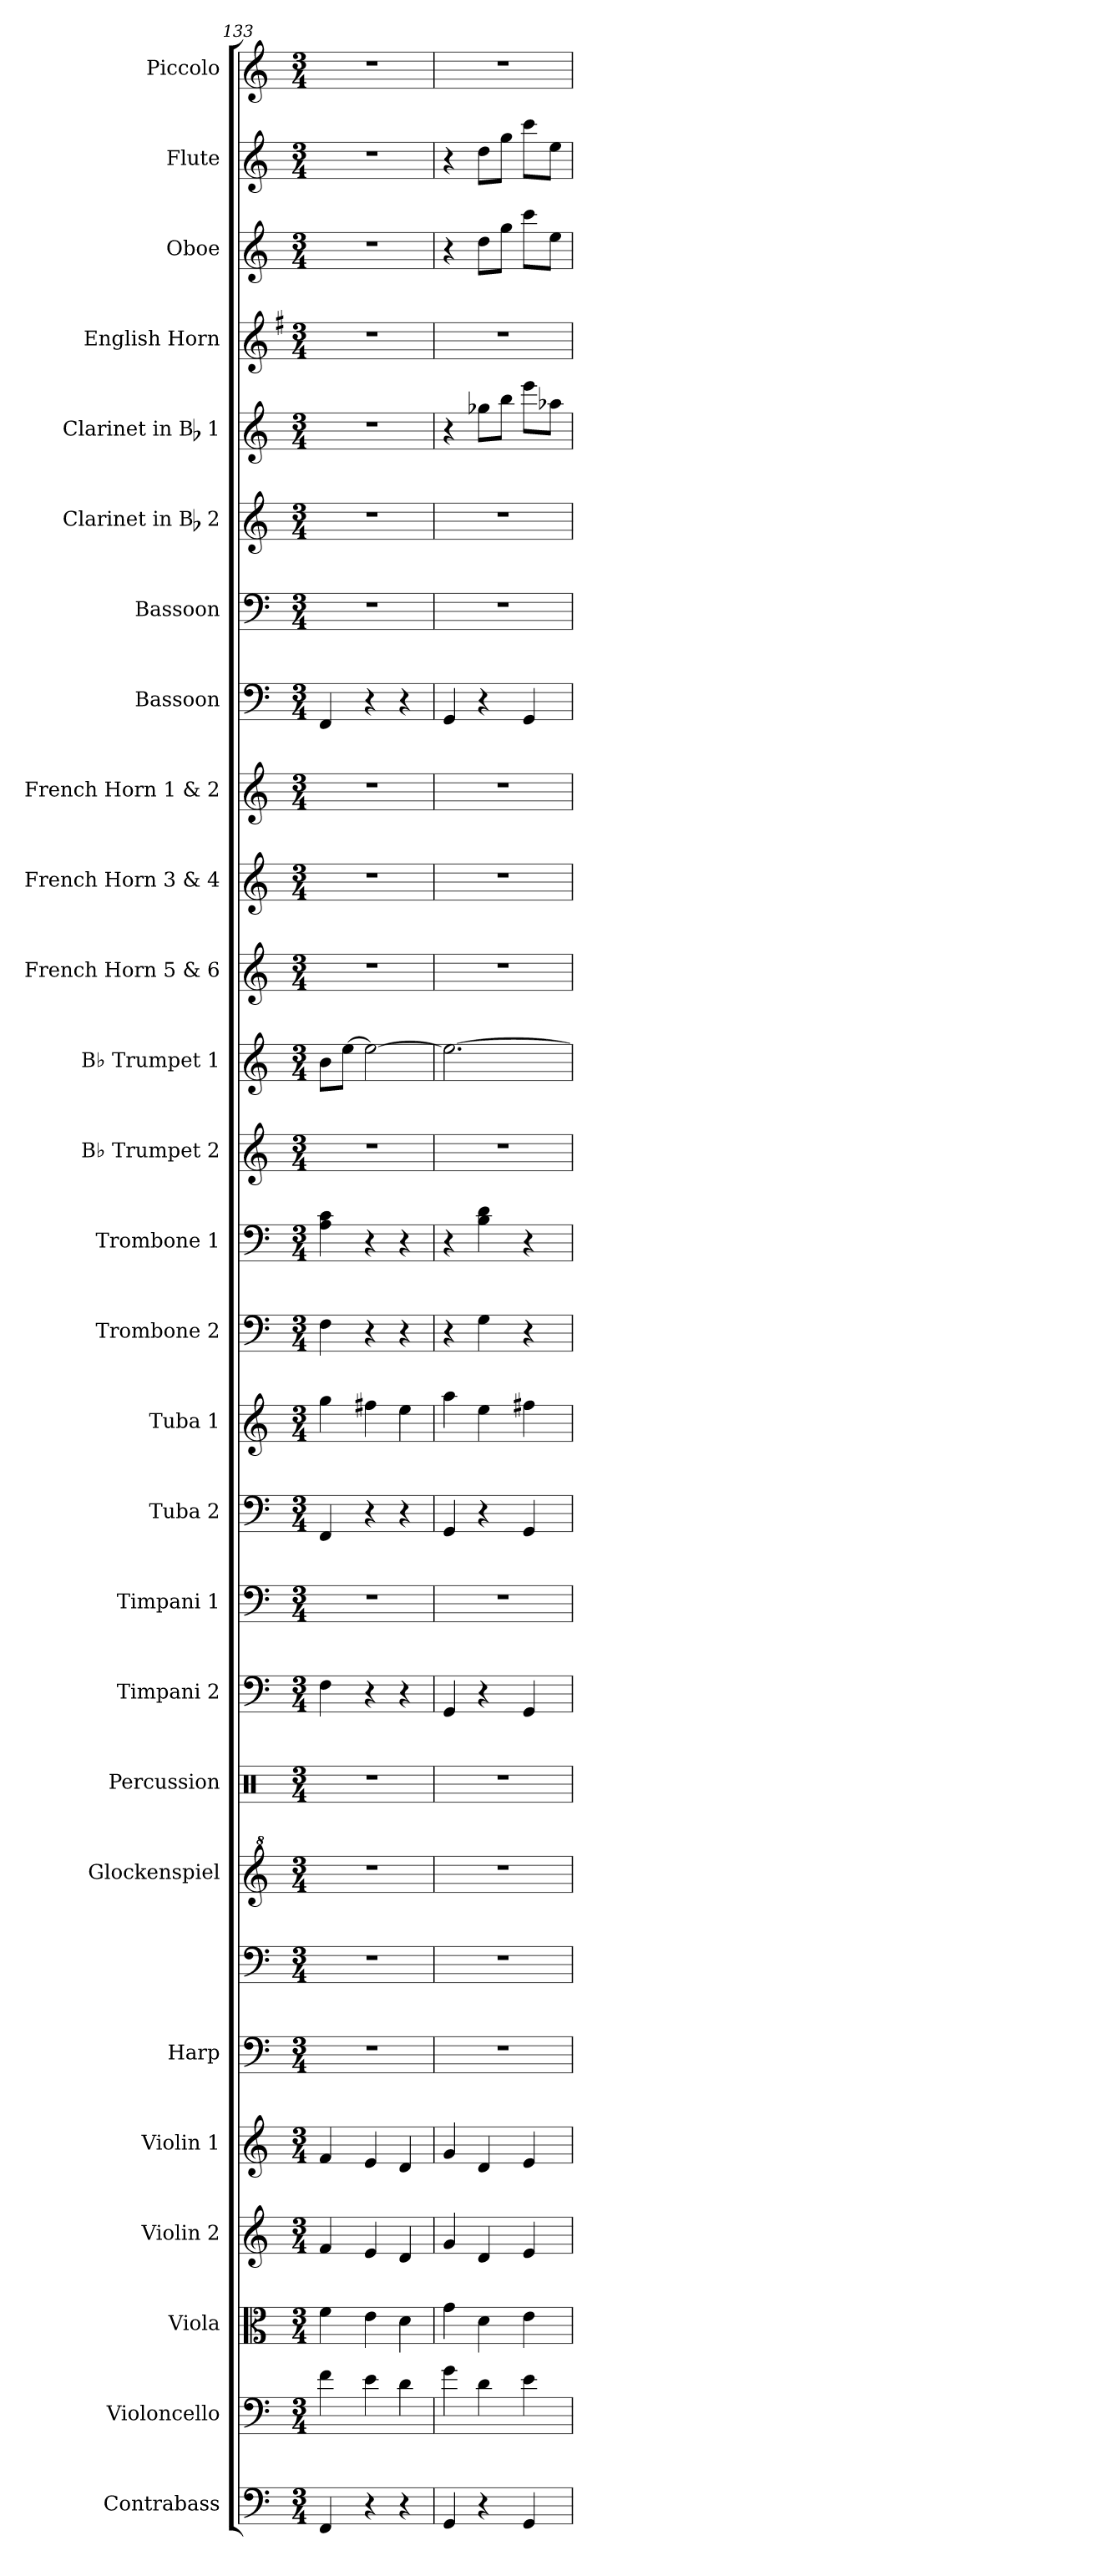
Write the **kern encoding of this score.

**kern	**kern	**kern	**kern	**kern	**kern	**kern	**kern	**kern	**kern	**kern	**kern	**kern	**kern	**kern	**kern	**kern	**kern	**kern	**kern	**kern	**kern	**kern	**kern	**kern	**kern	**kern	**kern
*part27	*part26	*part25	*part24	*part23	*part22	*part22	*part21	*part20	*part19	*part18	*part17	*part16	*part15	*part14	*part13	*part12	*part11	*part10	*part9	*part8	*part7	*part6	*part5	*part4	*part3	*part2	*part1
*staff28	*staff27	*staff26	*staff25	*staff24	*staff23	*staff22	*staff21	*staff20	*staff19	*staff18	*staff17	*staff16	*staff15	*staff14	*staff13	*staff12	*staff11	*staff10	*staff9	*staff8	*staff7	*staff6	*staff5	*staff4	*staff3	*staff2	*staff1
*I"Contrabass	*I"Violoncello	*I"Viola	*I"Violin 2	*I"Violin 1	*I"Harp	*	*I"Glockenspiel	*I"Percussion	*I"Timpani 2	*I"Timpani 1	*I"Tuba 2	*I"Tuba 1	*I"Trombone 2	*I"Trombone 1	*I"B♭ Trumpet 2	*I"B♭ Trumpet 1	*I"French Horn 5 &amp; 6	*I"French Horn 3 &amp; 4	*I"French Horn 1 &amp; 2	*I"Bassoon	*I"Bassoon	*I"Clarinet in Bb 2	*I"Clarinet in Bb 1	*I"English Horn	*I"Oboe	*I"Flute	*I"Piccolo
*I'Cbs.	*I'Vlc.	*I'Vla.	*I'Vln. 2	*I'Vln. 1	*I'Hrp.	*	*I'Glk.	*I'Perc.	*I'Timp. 2	*I'Timp. 1	*I'Tba. 2	*I'Tba. 1	*I'Tbn. 2	*I'Tbn. 1	*I'B♭ Tpt. 2	*I'B♭ Tpt. 1	*I'F Hn. 5 &amp; 6	*I'F Hn. 3 &amp; 4	*I'F Hn. 1 &amp; 2	*I'Bsn.	*I'Bsn.	*	*	*I'Eng Hn.	*I'Ob.	*I'Fl.	*I'Pic.
*clefF4	*clefF4	*clefC3	*clefG2	*clefG2	*clefF4	*clefF4	*clefG^2	*clefX	*clefF4	*clefF4	*clefF4	*clefG2	*clefF4	*clefF4	*clefG2	*clefG2	*clefG2	*clefG2	*clefG2	*clefF4	*clefF4	*clefG2	*clefG2	*clefG2	*clefG2	*clefG2	*clefG2
*	*	*	*	*	*	*	*	*	*	*	*	*	*	*	*ITrd1c2	*ITrd1c2	*ITrd4c7	*ITrd4c7	*ITrd4c7	*	*	*ITrd-5c-8	*ITrd-5c-8	*ITrd4c7	*	*	*
*k[]	*k[]	*k[]	*k[]	*k[]	*k[]	*k[]	*k[]	*k[]	*k[]	*k[]	*k[]	*k[]	*k[]	*k[]	*k[b-e-]	*k[b-e-]	*k[b-]	*k[b-]	*k[b-]	*k[]	*k[]	*k[b-e-a-d-]	*k[b-e-a-d-]	*k[]	*k[]	*k[]	*k[]
*M3/4	*M3/4	*M3/4	*M3/4	*M3/4	*M3/4	*M3/4	*M3/4	*M3/4	*M3/4	*M3/4	*M3/4	*M3/4	*M3/4	*M3/4	*M3/4	*M3/4	*M3/4	*M3/4	*M3/4	*M3/4	*M3/4	*M3/4	*M3/4	*M3/4	*M3/4	*M3/4	*M3/4
=133	=133	=133	=133	=133	=133	=133	=133	=133	=133	=133	=133	=133	=133	=133	=133	=133	=133	=133	=133	=133	=133	=133	=133	=133	=133	=133	=133
4FF/	4f\	4f\	4f/	4f/	2.r	2.r	2.r	2.r	4F\	2.r	4FF/	4gg\	4F\	4A\ 4c\	2.r	8a\L	2.r	2.r	2.r	4FF/	2.r	2.r	2.r	2.r	2.r	2.r	2.r
.	.	.	.	.	.	.	.	.	.	.	.	.	.	.	.	[8dd\J	.	.	.	.	.	.	.	.	.	.	.
4r	4e\	4e\	4e/	4e/	.	.	.	.	4r	.	4r	4ff#X\	4r	4r	.	2dd\_	.	.	.	4r	.	.	.	.	.	.	.
4r	4d\	4d\	4d/	4d/	.	.	.	.	4r	.	4r	4ee\	4r	4r	.	.	.	.	.	4r	.	.	.	.	.	.	.
=134	=134	=134	=134	=134	=134	=134	=134	=134	=134	=134	=134	=134	=134	=134	=134	=134	=134	=134	=134	=134	=134	=134	=134	=134	=134	=134	=134
4GG/	4g\	4g\	4g/	4g/	2.r	2.r	2.r	2.r	4GG/	2.r	4GG/	4aa\	4r	4r	2.r	2.dd\_	2.r	2.r	2.r	4GG/	2.r	2.r	4r	2.r	4r	4r	2.r
4r	4d\	4d\	4d/	4d/	.	.	.	.	4r	.	4r	4ee\	4G\	4B\ 4d\	.	.	.	.	.	4r	.	.	8eee--X\L	.	8dd\L	8dd\L	.
.	.	.	.	.	.	.	.	.	.	.	.	.	.	.	.	.	.	.	.	.	.	.	8ggg\J	.	8gg\J	8gg\J	.
4GG/	4e\	4e\	4e/	4e/	.	.	.	.	4GG/	.	4GG/	4ff#X\	4r	4r	.	.	.	.	.	4GG/	.	.	8cccc\L	.	8ccc\L	8ccc\L	.
.	.	.	.	.	.	.	.	.	.	.	.	.	.	.	.	.	.	.	.	.	.	.	8fff-X\J	.	8ee\J	8ee\J	.
=	=	=	=	=	=	=	=	=	=	=	=	=	=	=	=	=	=	=	=	=	=	=	=	=	=	=	=
*-	*-	*-	*-	*-	*-	*-	*-	*-	*-	*-	*-	*-	*-	*-	*-	*-	*-	*-	*-	*-	*-	*-	*-	*-	*-	*-	*-
